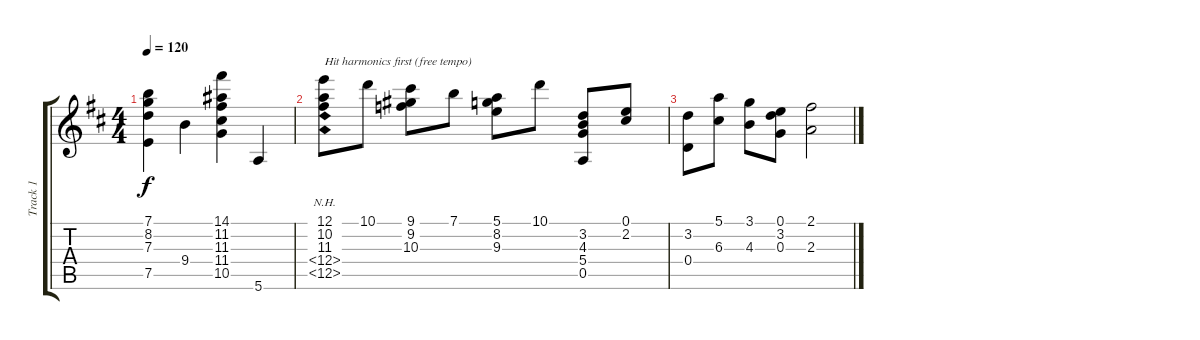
\track ("Track 1" "Track 1") {instrument electricguitarjazz}
\staff {score tabs}
\tuning (E4 B3 G3 D3 A2 E2) {hide}
\ts (4 4)
\tempo 120
\clef g2
\ks d
(7.1 8.2 7.3 7.5).4{dy f} 9.4.4 (14.1 11.2 11.3 11.4 10.5).4 5.6.4 |
(12.1 10.2 11.3 12.4{nh} 12.5{nh}).8{txt "Hit harmonics first (free tempo)"} 10.1.8 (9.1 9.2 10.3).8 7.1.8 (5.1 8.2 9.3).8 10.1.8 (3.2 4.3 5.4 0.5).8 (0.1 2.2).8 |
(3.2 0.4).8 (5.1 6.3).8 (3.1 4.3).8 (0.1 3.2 0.3).8 (2.1 2.3).2
